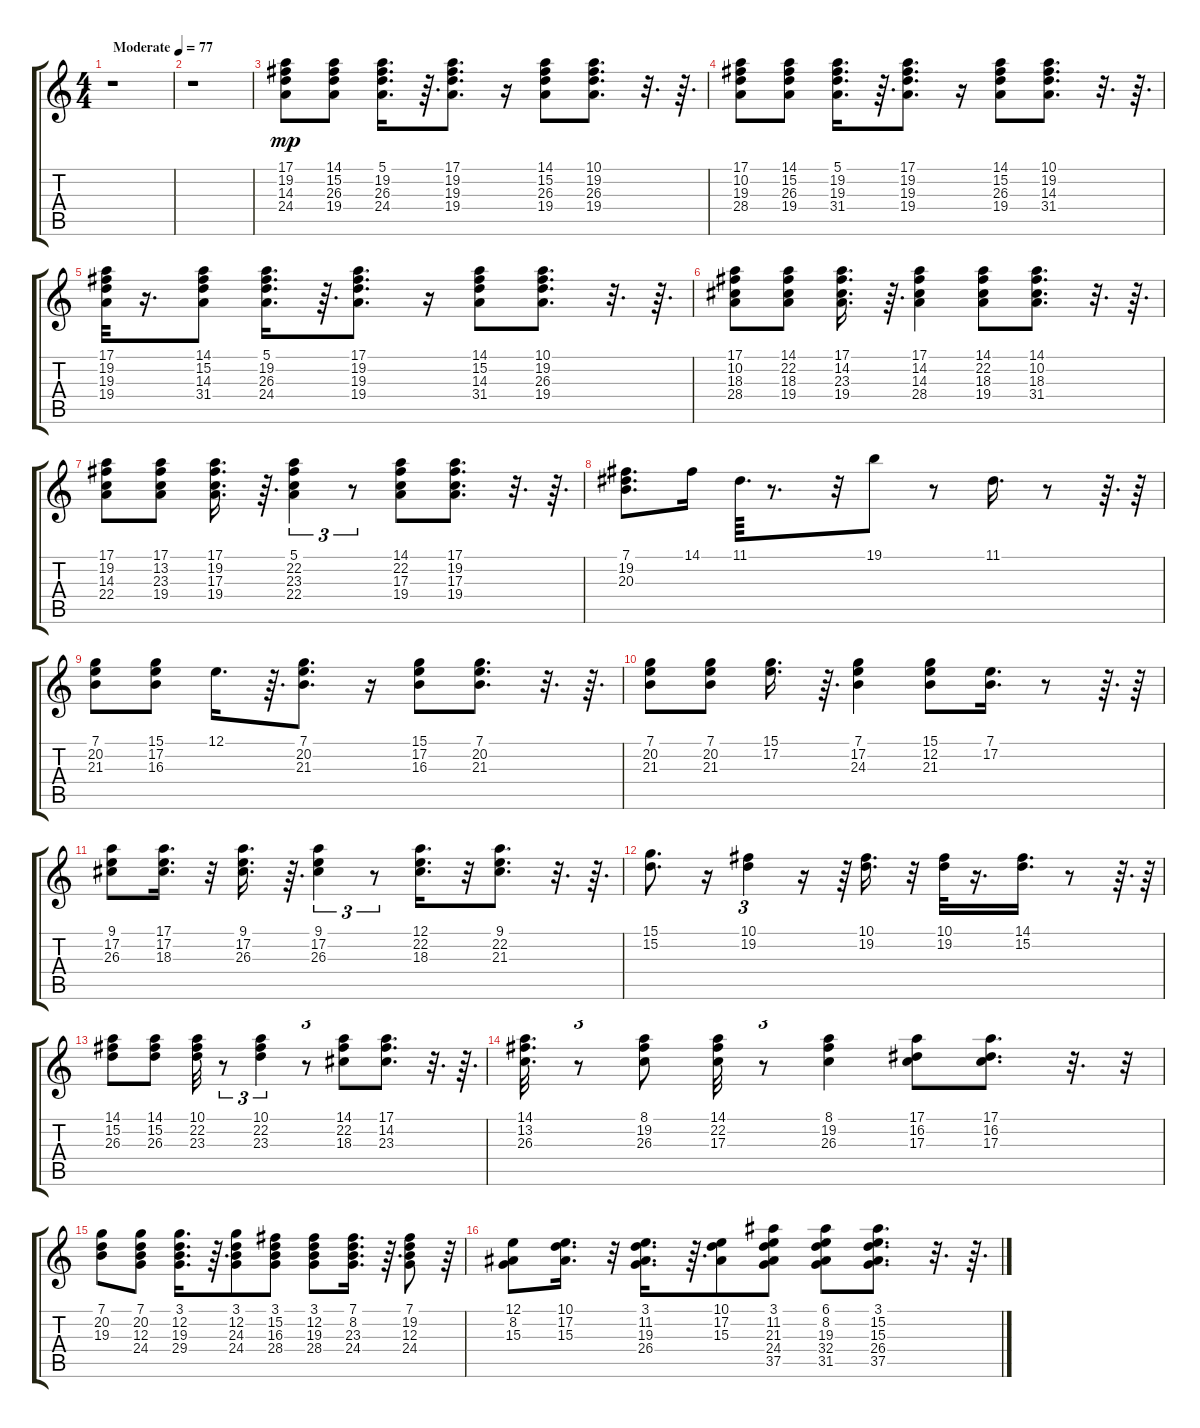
\track "" {instrument harpsichord}
\staff {score tabs}
\tuning (E4 B3 G3 D3 A2 E2) {hide}
\ts (4 4)
\tempo (77 "Moderate")
\clef g2
\ks c
r.1{dy mp instrument harpsichord} |
r.1 |
(17.1 19.2 14.3 24.4).8 (14.1 15.2 26.3 19.4).8 (5.1 19.2 26.3 24.4).16{d} r.64{d} (17.1 19.2 19.3 19.4).8{d} r.16 (14.1 15.2 26.3 19.4).8 (10.1 19.2 26.3 19.4).8{d} r.32{d} r.64{d} |
(17.1 10.2 19.3 28.4).8 (14.1 15.2 26.3 19.4).8 (5.1 19.2 19.3 31.4).16{d} r.64{d} (17.1 19.2 19.3 19.4).8{d} r.16 (14.1 15.2 26.3 19.4).8 (10.1 19.2 14.3 31.4).8{d} r.32{d} r.64{d} |
(17.1 19.2 19.3 19.4).32 r.16{d} (14.1 15.2 14.3 31.4).8 (5.1 19.2 26.3 24.4).16{d} r.64{d} (17.1 19.2 19.3 19.4).8{d} r.16 (14.1 15.2 14.3 31.4).8 (10.1 19.2 26.3 19.4).8{d} r.32{d} r.64{d} |
(17.1 10.2 18.3 28.4).8 (14.1 22.2 18.3 19.4).8 (17.1 14.2 23.3 19.4).16{d} r.64{d} (17.1 14.2 14.3 28.4).4 (14.1 22.2 18.3 19.4).8 (14.1 10.2 18.3 31.4).8{d} r.32{d} r.64{d} |
(17.1 19.2 14.3 22.4).8 (17.1 13.2 23.3 19.4).8 (17.1 19.2 17.3 19.4).16{d} r.64{d} (5.1 22.2 23.3 22.4).4{tu (3 2)} r.8{tu (3 2)} (14.1 22.2 17.3 19.4).8 (17.1 19.2 17.3 19.4).8{d} r.32{d} r.64{d} |
(7.1 19.2 20.3).8{d} 14.1.16 11.1.64{d} r.8{d} r.32 19.1.8 r.8 11.1.16{d} r.8 r.64{d} r.64 |
(7.1 20.2 21.3).8 (15.1 17.2 16.3).8 12.1.16{d} r.64{d} (7.1 20.2 21.3).8{d} r.16 (15.1 17.2 16.3).8 (7.1 20.2 21.3).8{d} r.32{d} r.64{d} |
(7.1 20.2 21.3).8 (7.1 20.2 21.3).8 (15.1 17.2).16{d} r.64{d} (7.1 17.2 24.3).4 (15.1 12.2 21.3).8 (7.1 17.2).16{d} r.8 r.64{d} r.64 |
(9.1 17.2 26.3).8 (17.1 17.2 18.3).16{d} r.32 (9.1 17.2 26.3).16{d} r.64{d} (9.1 17.2 26.3).4{tu (3 2)} r.8{tu (3 2)} (12.1 22.2 18.3).16{d} r.32 (9.1 22.2 21.3).8{d} r.32{d} r.64{d} |
(15.1 15.2).8{d} r.16 (10.1 19.2).4{tu (3 2)} r.16 r.64 (10.1 19.2).16{d} r.32 (10.1 19.2).32 r.16{d} (14.1 15.2).16{d} r.8 r.64{d} r.64{tu (3 2)} |
(14.1 15.2 26.3).8 (14.1 15.2 26.3).8 (10.1 22.2 23.3).32 r.8{tu (3 2)} (10.1 22.2 23.3).4{tu (3 2)} r.8{tu (3 2)} (14.1 22.2 18.3).8 (17.1 14.2 23.3).8{d} r.32{d} r.64{d} |
(14.1 13.2 26.3).32{d} r.8{tu (3 2)} (8.1 19.2 26.3).8 (14.1 22.2 17.3).32 r.8{tu (3 2)} (8.1 19.2 26.3).4 (17.1 16.2 17.3).8 (17.1 16.2 17.3).8{d} r.32{d} r.32{tu (3 2)} |
(7.1 20.2 19.3).8 (7.1 20.2 12.3 24.4).8 (3.1 12.2 19.3 29.4).16{d} r.64{d} (3.1 12.2 24.3 24.4).8 (3.1 15.2 16.3 28.4).8 (3.1 12.2 19.3 28.4).8 (7.1 8.2 23.3 24.4).16{d} r.64{d} (7.1 19.2 12.3 24.4).8 r.64 |
(12.1 8.2 15.3).8 (10.1 17.2 15.3).16{d} r.32 (3.1 11.2 19.3 26.4).16{d} r.64{d} (10.1 17.2 15.3).8 (3.1 11.2 21.3 24.4 37.5).8 (6.1 8.2 19.3 32.4 31.5).8 (3.1 15.2 15.3 26.4 37.5).8{d} r.32{d} r.64{d}
